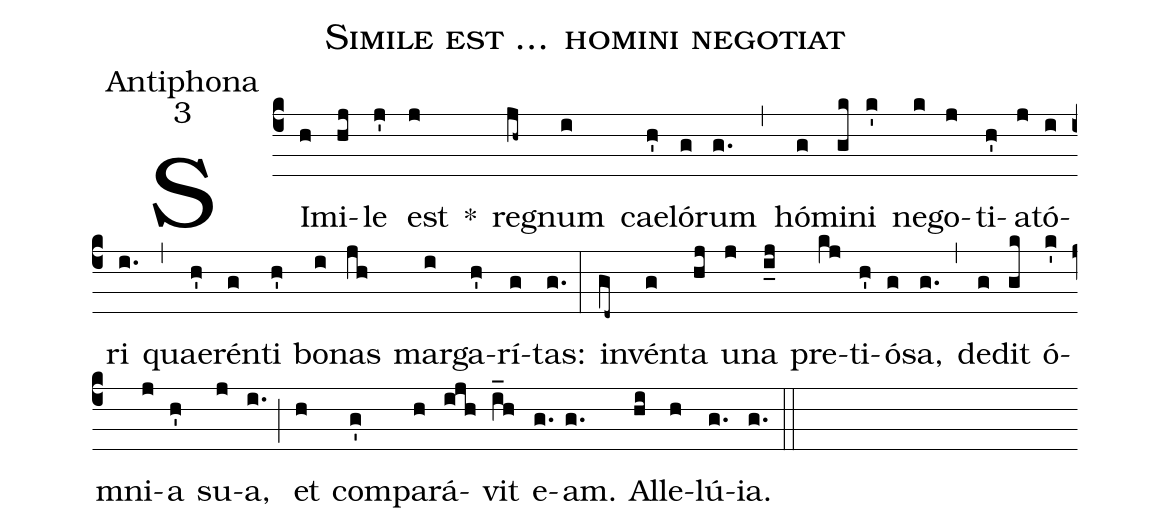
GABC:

name:Simile est ... homini negotiat;
office-part:Antiphona;
mode:3;
%%
(c4) SI(h)mi(hj)le(j') est(j) *() re(jh~)gnum(i) cae(h')ló(g)rum(g.) (,) hó(g)mi(gk)ni(k') ne(k)go(j)ti(h')a(j)tó(i)ri(i.) (,) quae(h')rén(g)ti(h') bo(i)nas(jh) mar(i)ga(h')rí(g)tas:(g.) (:) in(gd~)vén(g)ta(hj) u(j)na(i_j) pre(kj)ti(h')ó(g)sa,(g.) (,) de(g)dit(gk) ó(k')mni(j)a(h') su(j)a,(i.) (;) et(h) com(g')pa(h)rá(ijh)vit(i_h) e(g.)am.(g.) Al(hi)le(h)lú(g.)ia.(g.) (::)
